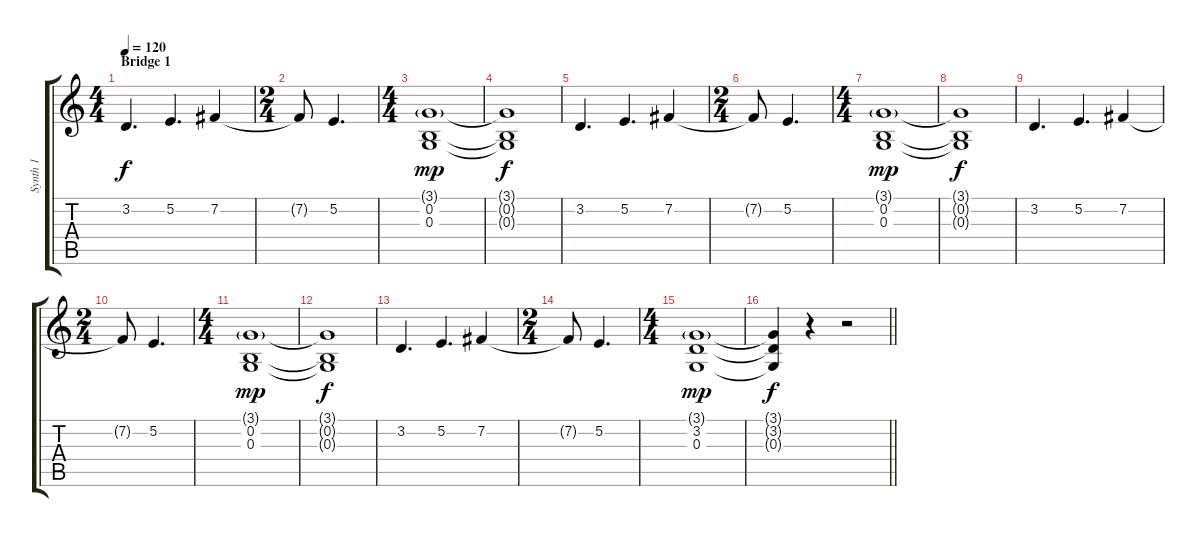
\track ("Synth 1" "Synth 1") {instrument electricpiano2}
\staff {score tabs}
\tuning (E4 B3 G3 D3 A2 D2) {hide}
\ts (4 4)
\section ("" "Bridge 1")
\tempo 120
\clef g2
\ks c
3.2.4{d dy f} 5.2.4{d} 7.2.4 |
\ts (2 4)
7.2{t}.8 5.2.4{d} |
\ts (4 4)
(3.1{g} 0.2 0.3).1{dy mp volume 3} |
(3.1{t} 0.2{t} 0.3{t}).1{dy f} |
3.2.4{d volume 13} 5.2.4{d} 7.2.4 |
\ts (2 4)
7.2{t}.8 5.2.4{d} |
\ts (4 4)
(3.1{g} 0.2 0.3).1{dy mp volume 2} |
(3.1{t} 0.2{t} 0.3{t}).1{dy f} |
3.2.4{d volume 13} 5.2.4{d} 7.2.4 |
\ts (2 4)
7.2{t}.8 5.2.4{d} |
\ts (4 4)
(3.1{g} 0.2 0.3).1{dy mp volume 3} |
(3.1{t} 0.2{t} 0.3{t}).1{dy f} |
3.2.4{d volume 13} 5.2.4{d} 7.2.4 |
\ts (2 4)
7.2{t}.8 5.2.4{d} |
\ts (4 4)
(3.1{g} 3.2 0.3).1{dy mp volume 2} |
\barLineRight lightlight
(3.1{t} 3.2{t} 0.3{t}).4{dy f} r.4 r.2
